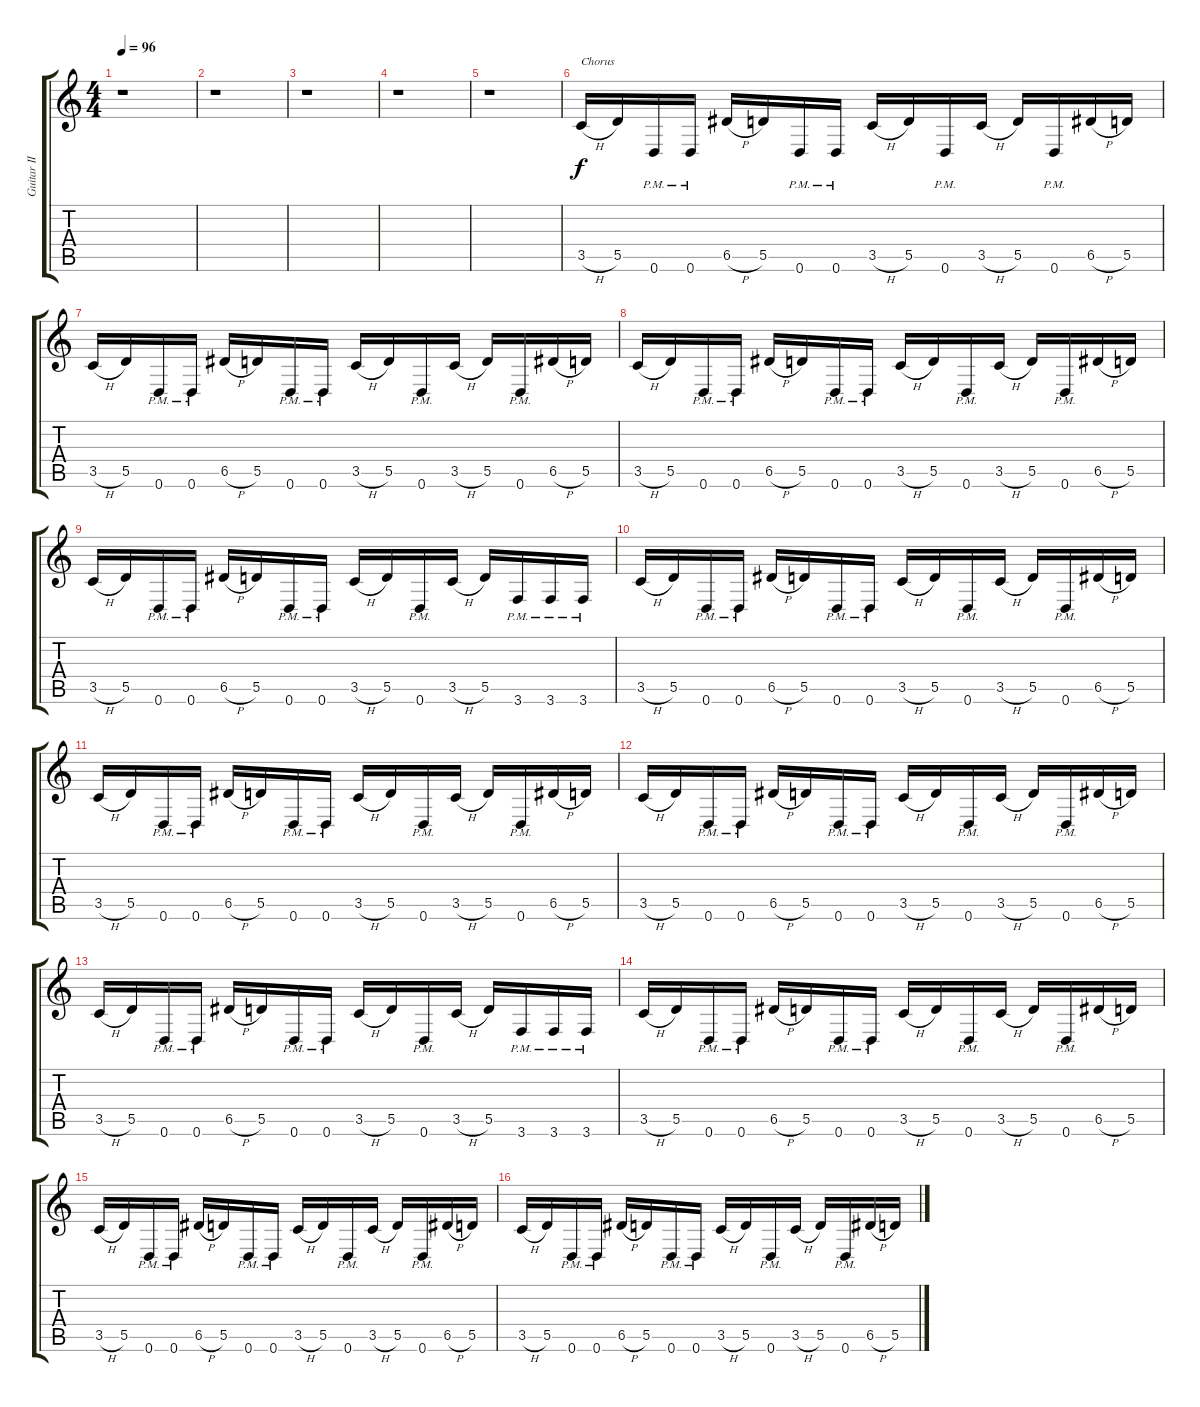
\track ("Guitar II" "Guitar II") {instrument distortionguitar}
\staff {score tabs}
\tuning (E4 B3 G3 D3 A2 D2) {hide}
\ts (4 4)
\tempo 96
\clef g2
\ks c
r.1{dy f} |
r.1 |
r.1 |
r.1 |
r.1 |
3.5{h}.16{txt "Chorus"} 5.5.16 0.6{pm}.16 0.6{pm}.16 6.5{h}.16 5.5.16 0.6{pm}.16 0.6{pm}.16 3.5{h}.16 5.5.16 0.6{pm}.16 3.5{h}.16 5.5.16 0.6{pm}.16 6.5{h}.16 5.5.16 |
3.5{h}.16 5.5.16 0.6{pm}.16 0.6{pm}.16 6.5{h}.16 5.5.16 0.6{pm}.16 0.6{pm}.16 3.5{h}.16 5.5.16 0.6{pm}.16 3.5{h}.16 5.5.16 0.6{pm}.16 6.5{h}.16 5.5.16 |
3.5{h}.16 5.5.16 0.6{pm}.16 0.6{pm}.16 6.5{h}.16 5.5.16 0.6{pm}.16 0.6{pm}.16 3.5{h}.16 5.5.16 0.6{pm}.16 3.5{h}.16 5.5.16 0.6{pm}.16 6.5{h}.16 5.5.16 |
3.5{h}.16 5.5.16 0.6{pm}.16 0.6{pm}.16 6.5{h}.16 5.5.16 0.6{pm}.16 0.6{pm}.16 3.5{h}.16 5.5.16 0.6{pm}.16 3.5{h}.16 5.5.16 3.6{pm}.16 3.6{pm}.16 3.6{pm}.16 |
3.5{h}.16 5.5.16 0.6{pm}.16 0.6{pm}.16 6.5{h}.16 5.5.16 0.6{pm}.16 0.6{pm}.16 3.5{h}.16 5.5.16 0.6{pm}.16 3.5{h}.16 5.5.16 0.6{pm}.16 6.5{h}.16 5.5.16 |
3.5{h}.16 5.5.16 0.6{pm}.16 0.6{pm}.16 6.5{h}.16 5.5.16 0.6{pm}.16 0.6{pm}.16 3.5{h}.16 5.5.16 0.6{pm}.16 3.5{h}.16 5.5.16 0.6{pm}.16 6.5{h}.16 5.5.16 |
3.5{h}.16 5.5.16 0.6{pm}.16 0.6{pm}.16 6.5{h}.16 5.5.16 0.6{pm}.16 0.6{pm}.16 3.5{h}.16 5.5.16 0.6{pm}.16 3.5{h}.16 5.5.16 0.6{pm}.16 6.5{h}.16 5.5.16 |
3.5{h}.16 5.5.16 0.6{pm}.16 0.6{pm}.16 6.5{h}.16 5.5.16 0.6{pm}.16 0.6{pm}.16 3.5{h}.16 5.5.16 0.6{pm}.16 3.5{h}.16 5.5.16 3.6{pm}.16 3.6{pm}.16 3.6{pm}.16 |
3.5{h}.16 5.5.16 0.6{pm}.16 0.6{pm}.16 6.5{h}.16 5.5.16 0.6{pm}.16 0.6{pm}.16 3.5{h}.16 5.5.16 0.6{pm}.16 3.5{h}.16 5.5.16 0.6{pm}.16 6.5{h}.16 5.5.16 |
3.5{h}.16 5.5.16 0.6{pm}.16 0.6{pm}.16 6.5{h}.16 5.5.16 0.6{pm}.16 0.6{pm}.16 3.5{h}.16 5.5.16 0.6{pm}.16 3.5{h}.16 5.5.16 0.6{pm}.16 6.5{h}.16 5.5.16 |
3.5{h}.16 5.5.16 0.6{pm}.16 0.6{pm}.16 6.5{h}.16 5.5.16 0.6{pm}.16 0.6{pm}.16 3.5{h}.16 5.5.16 0.6{pm}.16 3.5{h}.16 5.5.16 0.6{pm}.16 6.5{h}.16 5.5.16
